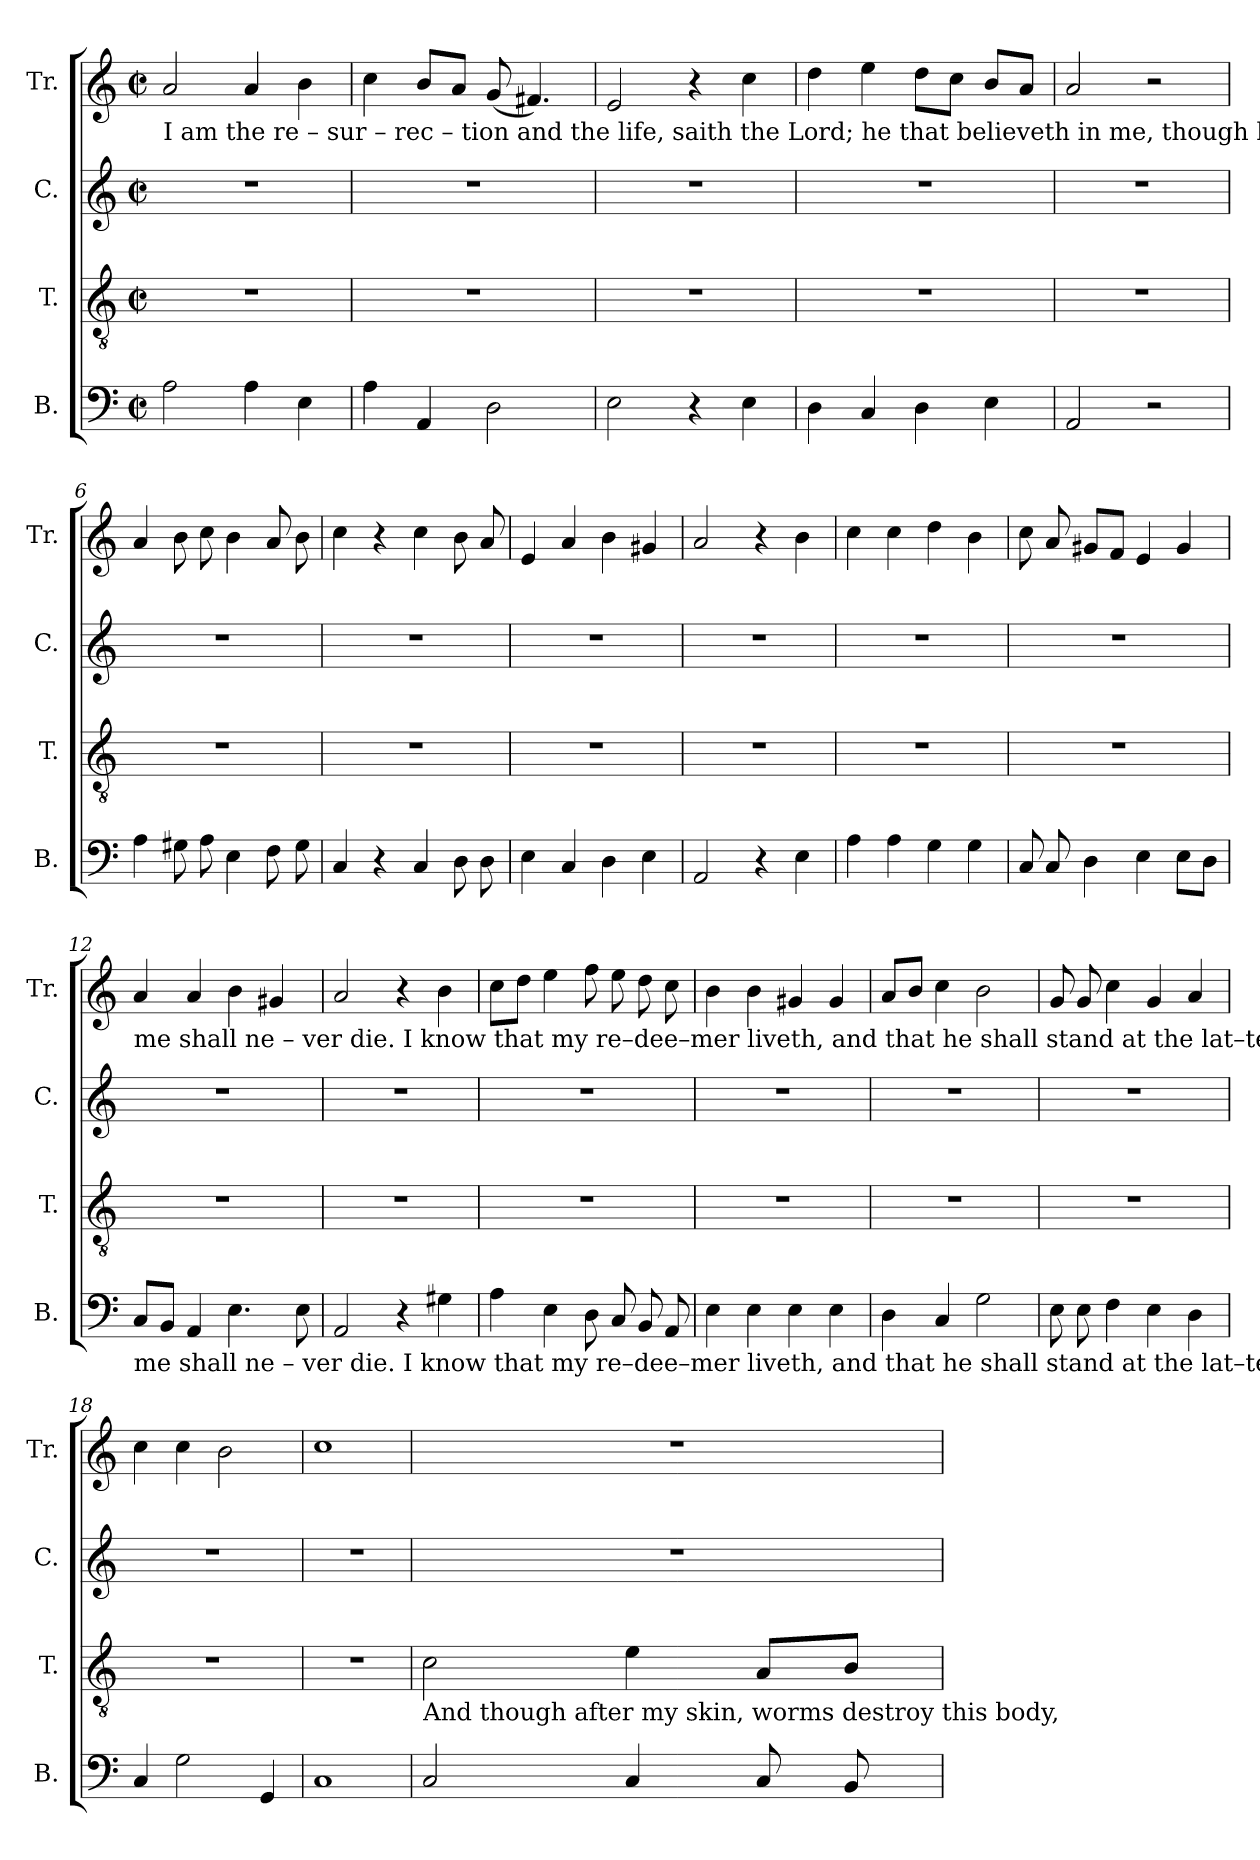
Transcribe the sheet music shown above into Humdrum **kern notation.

**kern	**kern	**kern	**kern
*part4	*part3	*part2	*part1
*staff4	*staff3	*staff2	*staff1
*I"B.	*I"T.	*I"C.	*I"Tr.
*I'B.	*I'T.	*I'C.	*I'Tr.
*clefF4	*clefGv2	*clefG2	*clefG2
*k[]	*k[]	*k[]	*k[]
*M2/2	*M2/2	*M2/2	*M2/2
*met(c|)	*met(c|)	*met(c|)	*met(c|)
*MM110	*MM110	*MM110	*MM110
=1	=1	=1	=1
!	!	!	!LO:TX:b:t=I   am the  re –  sur – rec     –    tion  and the life, saith   the    Lord;    he   that believeth in me, though he were dead, yet shall he live;  and  whoso liveth  and   be  –  lie  – veth in
2A!\	1r	1r	2a!/
4A!\	.	.	4a!/
4E!\	.	.	4b!\
=2	=2	=2	=2
4A!\	1r	1r	4cc!\
4AA!/	.	.	8b!/L
.	.	.	8a!/J
2D!\	.	.	(<8g!/
.	.	.	4.f#X!/)
=3	=3	=3	=3
2E!\	1r	1r	2e!/
4r	.	.	4r
4E!\	.	.	4cc!\
=4	=4	=4	=4
4D!\	1r	1r	4dd!\
4C!/	.	.	4ee!\
4D!\	.	.	8dd!\L
.	.	.	8cc!\J
4E!\	.	.	8b!/L
.	.	.	8a!/J
=5	=5	=5	=5
2AA!/	1r	1r	2a!/
2r	.	.	2r
=6	=6	=6	=6
4A!\	1r	1r	4a!/
8G#X!\	.	.	8b!\
8A!\	.	.	8cc!\
4E!\	.	.	4b!\
8F!\	.	.	8a!/
8G#!\	.	.	8b!\
=7	=7	=7	=7
4C!/	1r	1r	4cc!\
4r	.	.	4r
4C!/	.	.	4cc!\
8D!\	.	.	8b!\
8D!\	.	.	8a!/
=8	=8	=8	=8
4E!\	1r	1r	4e!/
4C!/	.	.	4a!/
4D!\	.	.	4b!\
4E!\	.	.	4g#X!/
=9	=9	=9	=9
2AA!/	1r	1r	2a!/
4r	.	.	4r
4E!\	.	.	4b!\
=10	=10	=10	=10
4A!\	1r	1r	4cc!\
4A!\	.	.	4cc!\
4G!\	.	.	4dd!\
4G!\	.	.	4b!\
=11	=11	=11	=11
8C!/	1r	1r	8cc!\
8C!/	.	.	8a!/
4D!\	.	.	8g#X!/L
.	.	.	8f!/J
4E!\	.	.	4e!/
8E!\L	.	.	4g#!/
8D!\J	.	.	.
!!LO:LB:g=z
=12	=12	=12	=12
!	!	!	!LO:TX:b:t=me  shall  ne – ver    die.     I     know that my re–dee–mer   liveth,  and  that  he shall stand  at   the  lat–ter day  upon  the    earth.
!LO:TX:b:t=me  shall  ne – ver    die.     I     know that my re–dee–mer   liveth,  and  that  he shall stand  at   the  lat–ter day  upon  the    earth.	!	!	!
8C!/L	1r	1r	4a!/
8BB!/J	.	.	.
4AA!/	.	.	4a!/
4.E!\	.	.	4b!\
.	.	.	4g#X!/
8E!\	.	.	.
=13	=13	=13	=13
2AA!/	1r	1r	2a!/
4r	.	.	4r
4G#X!\	.	.	4b!\
=14	=14	=14	=14
4A!\	1r	1r	8cc!\L
.	.	.	8dd!\J
4E!\	.	.	4ee!\
8D!\	.	.	8ff!\
8C!/	.	.	8ee!\
8BB!/	.	.	8dd!\
8AA!/	.	.	8cc!\
=15	=15	=15	=15
4E!\	1r	1r	4b!\
4E!\	.	.	4b!\
4E!\	.	.	4g#X!/
4E!\	.	.	4g#!/
=16	=16	=16	=16
4D!\	1r	1r	8a!/L
.	.	.	8b!/J
4C!/	.	.	4cc!\
2G!\	.	.	2b!\
=17	=17	=17	=17
8E!\	1r	1r	8g!/
8E!\	.	.	8g!/
4F!\	.	.	4cc!\
4E!\	.	.	4g!/
4D!\	.	.	4a!/
=18	=18	=18	=18
4C!/	1r	1r	4cc!\
2G!\	.	.	4cc!\
.	.	.	2b!\
4GG!/	.	.	.
=19	=19	=19	=19
1C!	1r	1r	1cc!
=20	=20	=20	=20
!	!LO:TX:b:t=And though after my skin,  worms destroy this body,	!	!
2C!/	2c!\	1r	1r
4C!/	4e!\	.	.
8C!/	8A!/L	.	.
8BB!/	8B!/J	.	.
=	=	=	=
*-	*-	*-	*-
